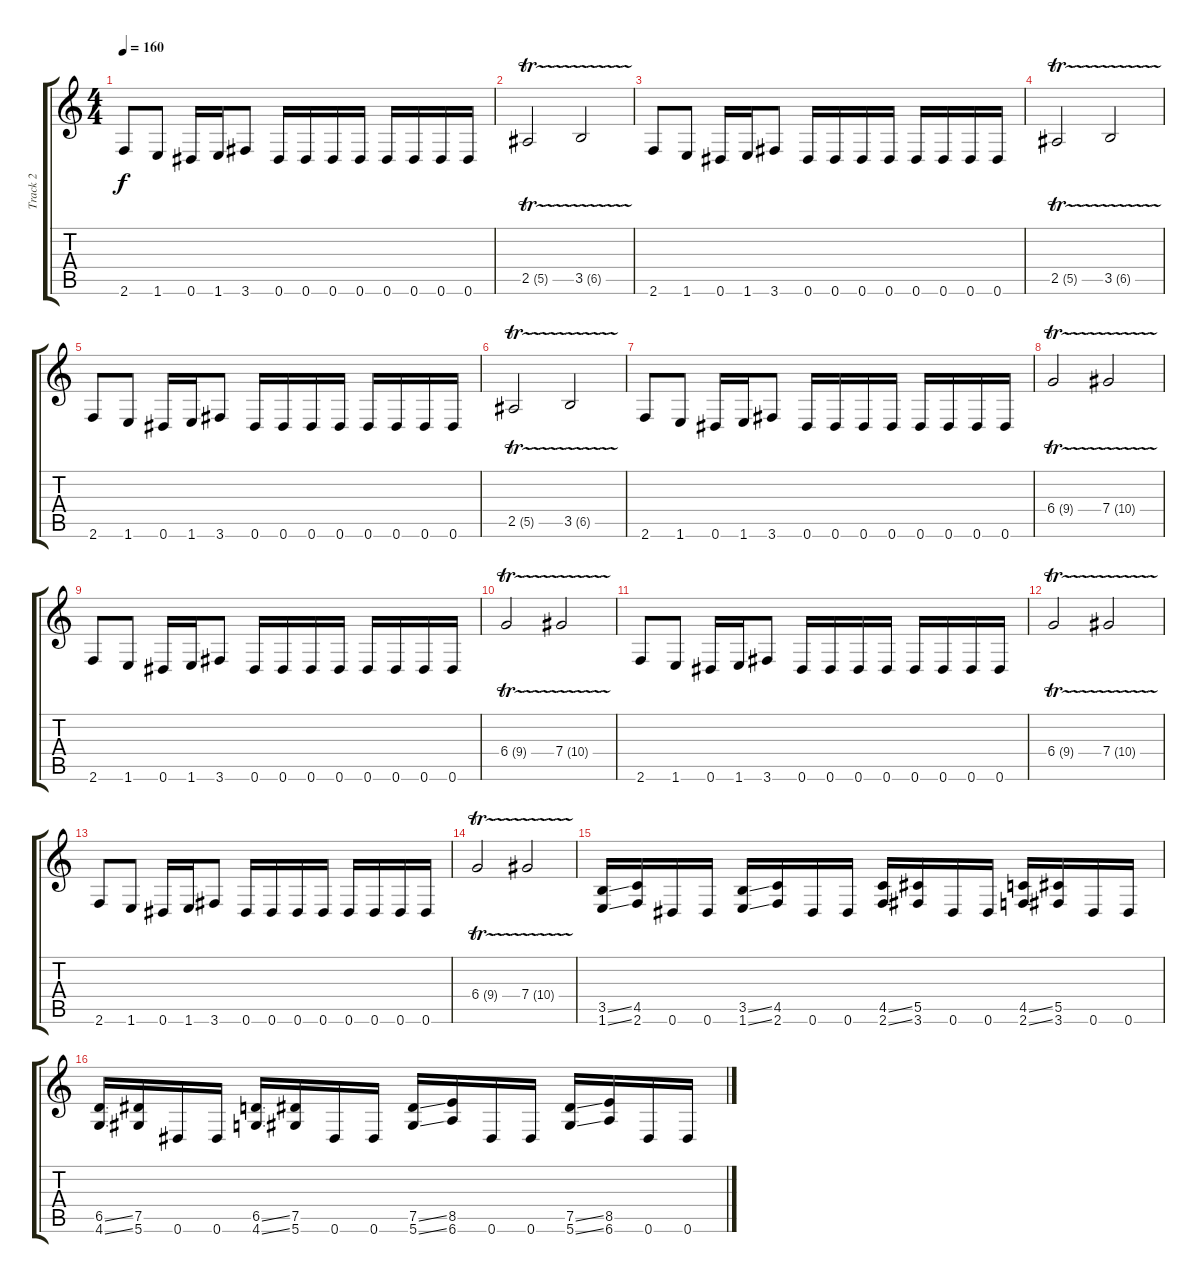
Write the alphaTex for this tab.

\track ("Track 2" "Track 2") {instrument distortionguitar}
\staff {score tabs}
\tuning (Eb4 Bb3 Gb3 Db3 Ab2 Eb2) {hide}
\ts (4 4)
\tempo 160
\clef g2
\ks c
2.6.8{dy f} 1.6.8 0.6.16 1.6.16 3.6.8 0.6.16 0.6.16 0.6.16 0.6.16 0.6.16 0.6.16 0.6.16 0.6.16 |
2.5{tr (5 32)}.2 3.5{tr (6 32)}.2 |
2.6.8 1.6.8 0.6.16 1.6.16 3.6.8 0.6.16 0.6.16 0.6.16 0.6.16 0.6.16 0.6.16 0.6.16 0.6.16 |
2.5{tr (5 32)}.2 3.5{tr (6 32)}.2 |
2.6.8 1.6.8 0.6.16 1.6.16 3.6.8 0.6.16 0.6.16 0.6.16 0.6.16 0.6.16 0.6.16 0.6.16 0.6.16 |
2.5{tr (5 32)}.2 3.5{tr (6 32)}.2 |
2.6.8 1.6.8 0.6.16 1.6.16 3.6.8 0.6.16 0.6.16 0.6.16 0.6.16 0.6.16 0.6.16 0.6.16 0.6.16 |
6.4{tr (9 32)}.2 7.4{tr (10 32)}.2 |
2.6.8 1.6.8 0.6.16 1.6.16 3.6.8 0.6.16 0.6.16 0.6.16 0.6.16 0.6.16 0.6.16 0.6.16 0.6.16 |
6.4{tr (9 32)}.2 7.4{tr (10 32)}.2 |
2.6.8 1.6.8 0.6.16 1.6.16 3.6.8 0.6.16 0.6.16 0.6.16 0.6.16 0.6.16 0.6.16 0.6.16 0.6.16 |
6.4{tr (9 32)}.2 7.4{tr (10 32)}.2 |
2.6.8 1.6.8 0.6.16 1.6.16 3.6.8 0.6.16 0.6.16 0.6.16 0.6.16 0.6.16 0.6.16 0.6.16 0.6.16 |
6.4{tr (9 32)}.2 7.4{tr (10 32)}.2 |
(3.5{ss} 1.6{ss}).16 (4.5 2.6).16 0.6.16 0.6.16 (3.5{ss} 1.6{ss}).16 (4.5 2.6).16 0.6.16 0.6.16 (4.5{ss} 2.6{ss}).16 (5.5 3.6).16 0.6.16 0.6.16 (4.5{ss} 2.6{ss}).16 (5.5 3.6).16 0.6.16 0.6.16 |
(6.5{ss} 4.6{ss}).16 (7.5 5.6).16 0.6.16 0.6.16 (6.5{ss} 4.6{ss}).16 (7.5 5.6).16 0.6.16 0.6.16 (7.5{ss} 5.6{ss}).16 (8.5 6.6).16 0.6.16 0.6.16 (7.5{ss} 5.6{ss}).16 (8.5 6.6).16 0.6.16 0.6.16
